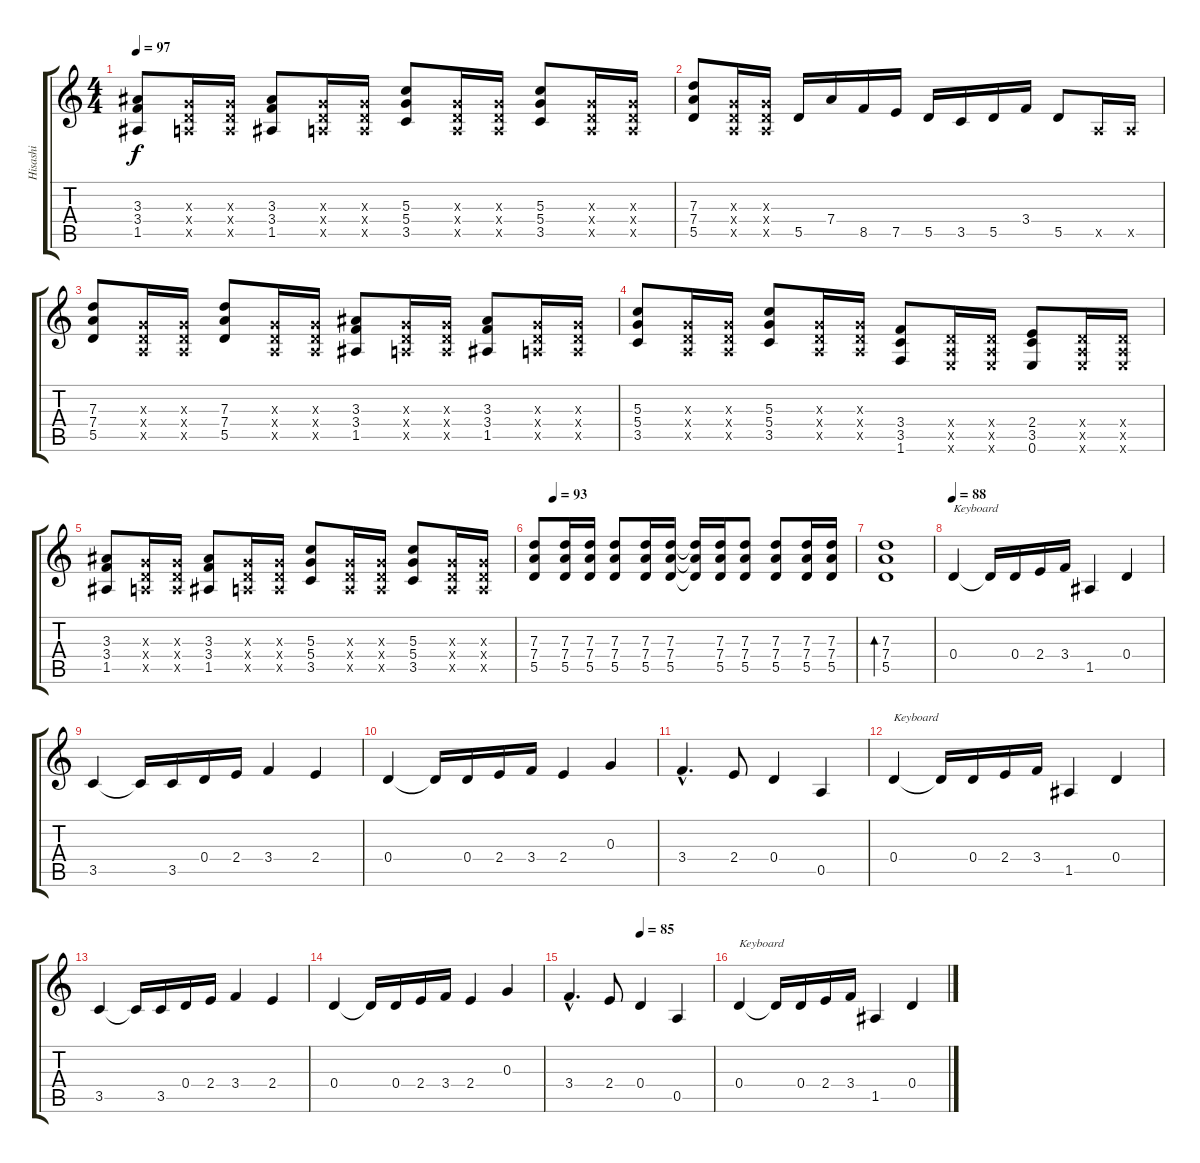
\track ("Hisashi" "Hisashi") {instrument distortionguitar}
\staff {score tabs}
\tuning (E4 B3 G3 D3 A2 E2) {hide}
\ts (4 4)
\tempo 97
\clef g2
\ks c
(3.3 3.4 1.5).8{dy f} (0.3{x} 0.4{x} 0.5{x}).16 (0.3{x} 0.4{x} 0.5{x}).16 (3.3 3.4 1.5).8 (0.3{x} 0.4{x} 0.5{x}).16 (0.3{x} 0.4{x} 0.5{x}).16 (5.3 5.4 3.5).8 (0.3{x} 0.4{x} 0.5{x}).16 (0.3{x} 0.4{x} 0.5{x}).16 (5.3 5.4 3.5).8 (0.3{x} 0.4{x} 0.5{x}).16 (0.3{x} 0.4{x} 0.5{x}).16 |
(7.3 7.4 5.5).8 (0.3{x} 0.4{x} 0.5{x}).16 (0.3{x} 0.4{x} 0.5{x}).16 5.5.16 7.4.16 8.5.16 7.5.16 5.5.16 3.5.16 5.5.16 3.4.16 5.5.8 0.5{x}.16 0.5{x}.16 |
(7.3 7.4 5.5).8 (0.3{x} 0.4{x} 0.5{x}).16 (0.3{x} 0.4{x} 0.5{x}).16 (7.3 7.4 5.5).8 (0.3{x} 0.4{x} 0.5{x}).16 (0.3{x} 0.4{x} 0.5{x}).16 (3.3 3.4 1.5).8 (0.3{x} 0.4{x} 0.5{x}).16 (0.3{x} 0.4{x} 0.5{x}).16 (3.3 3.4 1.5).8 (0.3{x} 0.4{x} 0.5{x}).16 (0.3{x} 0.4{x} 0.5{x}).16 |
(5.3 5.4 3.5).8 (0.3{x} 0.4{x} 0.5{x}).16 (0.3{x} 0.4{x} 0.5{x}).16 (5.3 5.4 3.5).8 (0.3{x} 0.4{x} 0.5{x}).16 (0.3{x} 0.4{x} 0.5{x}).16 (3.4 3.5 1.6).8 (0.4{x} 0.5{x} 0.6{x}).16 (0.4{x} 0.5{x} 0.6{x}).16 (2.4 3.5 0.6).8 (0.4{x} 0.5{x} 0.6{x}).16 (0.4{x} 0.5{x} 0.6{x}).16 |
(3.3 3.4 1.5).8 (0.3{x} 0.4{x} 0.5{x}).16 (0.3{x} 0.4{x} 0.5{x}).16 (3.3 3.4 1.5).8 (0.3{x} 0.4{x} 0.5{x}).16 (0.3{x} 0.4{x} 0.5{x}).16 (5.3 5.4 3.5).8 (0.3{x} 0.4{x} 0.5{x}).16 (0.3{x} 0.4{x} 0.5{x}).16 (5.3 5.4 3.5).8 (0.3{x} 0.4{x} 0.5{x}).16 (0.3{x} 0.4{x} 0.5{x}).16 |
\tempo (93 0.0625)
(7.3 7.4 5.5).8 (7.3 7.4 5.5).16 (7.3 7.4 5.5).16 (7.3 7.4 5.5).8 (7.3 7.4 5.5).16 (7.3 7.4 5.5).16 (7.3{t} 7.4{t} 5.5{t}).16 (7.3 7.4 5.5).16 (7.3 7.4 5.5).8 (7.3 7.4 5.5).8 (7.3 7.4 5.5).16 (7.3 7.4 5.5).16 |
(7.3 7.4 5.5).1{bd 120} |
\tempo 88
0.4.4{txt "Keyboard" volume 16 instrument churchorgan} 0.4{t}.16 0.4.16 2.4.16 3.4.16 1.5.4 0.4.4 |
3.5.4 3.5{t}.16 3.5.16 0.4.16 2.4.16 3.4.4 2.4.4 |
0.4.4 0.4{t}.16 0.4.16 2.4.16 3.4.16 2.4.4 0.3.4 |
3.4{hac}.4{d} 2.4.8 0.4.4 0.5.4 |
0.4.4{txt "Keyboard"} 0.4{t}.16 0.4.16 2.4.16 3.4.16 1.5.4 0.4.4 |
3.5.4 3.5{t}.16 3.5.16 0.4.16 2.4.16 3.4.4 2.4.4 |
0.4.4 0.4{t}.16 0.4.16 2.4.16 3.4.16 2.4.4 0.3.4 |
\tempo (85 0.5)
3.4{hac}.4{d} 2.4.8 0.4.4 0.5.4 |
0.4.4{txt "Keyboard"} 0.4{t}.16 0.4.16 2.4.16 3.4.16 1.5.4 0.4.4
